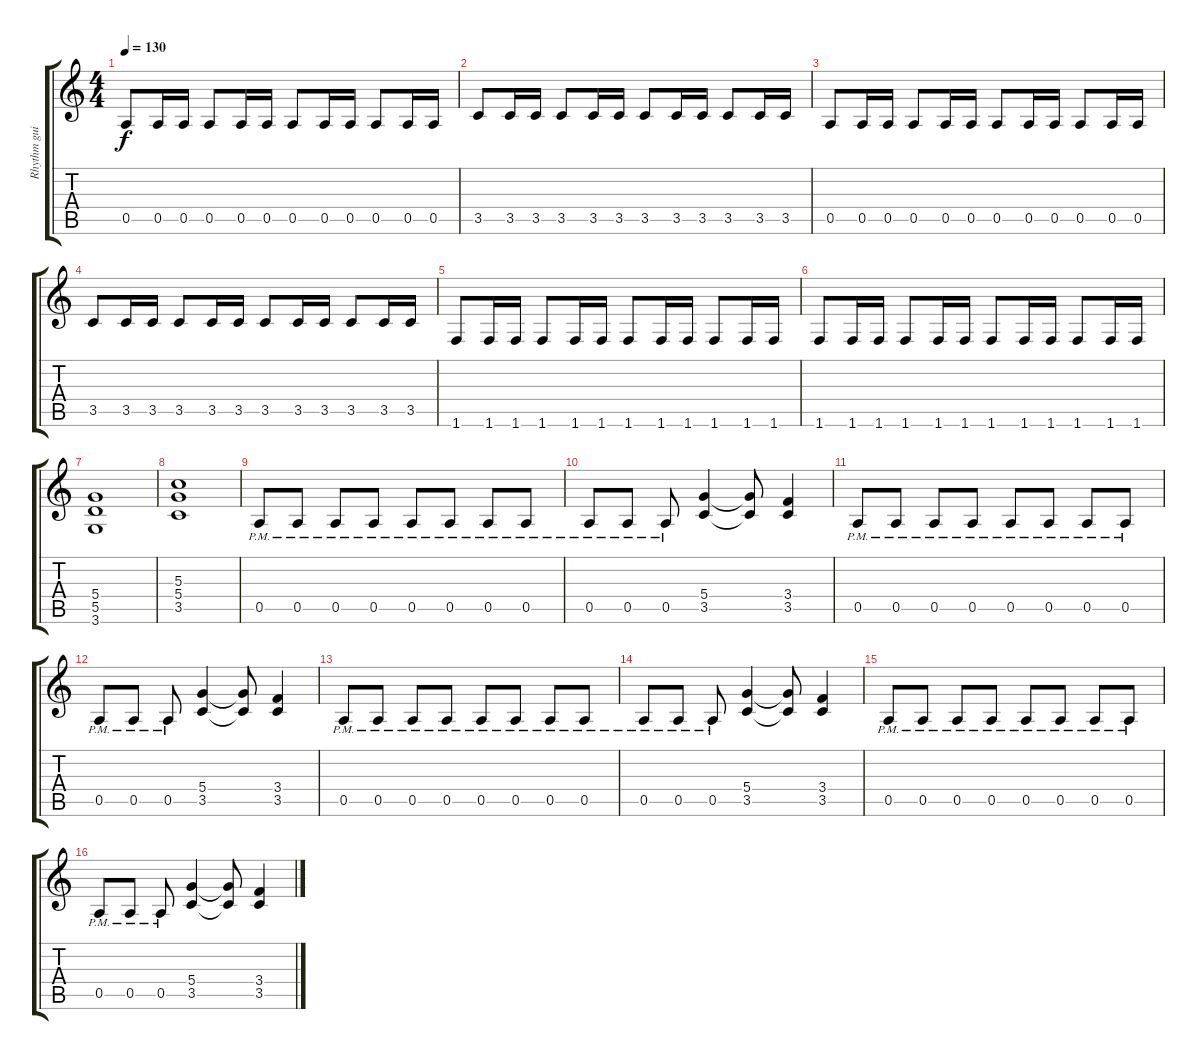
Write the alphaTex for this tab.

\track ("Rhythm guitar" "Rhythm gui") {instrument distortionguitar}
\staff {score tabs}
\tuning (E4 B3 G3 D3 A2 E2) {hide}
\ts (4 4)
\tempo 130
\clef g2
\ks c
0.5.8{dy f} 0.5.16 0.5.16 0.5.8 0.5.16 0.5.16 0.5.8 0.5.16 0.5.16 0.5.8 0.5.16 0.5.16 |
3.5.8 3.5.16 3.5.16 3.5.8 3.5.16 3.5.16 3.5.8 3.5.16 3.5.16 3.5.8 3.5.16 3.5.16 |
0.5.8 0.5.16 0.5.16 0.5.8 0.5.16 0.5.16 0.5.8 0.5.16 0.5.16 0.5.8 0.5.16 0.5.16 |
3.5.8 3.5.16 3.5.16 3.5.8 3.5.16 3.5.16 3.5.8 3.5.16 3.5.16 3.5.8 3.5.16 3.5.16 |
1.6.8 1.6.16 1.6.16 1.6.8 1.6.16 1.6.16 1.6.8 1.6.16 1.6.16 1.6.8 1.6.16 1.6.16 |
1.6.8 1.6.16 1.6.16 1.6.8 1.6.16 1.6.16 1.6.8 1.6.16 1.6.16 1.6.8 1.6.16 1.6.16 |
(5.4 5.5 3.6).1 |
(5.3 5.4 3.5).1 |
0.5{pm}.8 0.5{pm}.8 0.5{pm}.8 0.5{pm}.8 0.5{pm}.8 0.5{pm}.8 0.5{pm}.8 0.5{pm}.8 |
0.5{pm}.8 0.5{pm}.8 0.5{pm}.8 (5.4 3.5).4 (5.4{t} 3.5{t}).8 (3.4 3.5).4 |
0.5{pm}.8 0.5{pm}.8 0.5{pm}.8 0.5{pm}.8 0.5{pm}.8 0.5{pm}.8 0.5{pm}.8 0.5{pm}.8 |
0.5{pm}.8 0.5{pm}.8 0.5{pm}.8 (5.4 3.5).4 (5.4{t} 3.5{t}).8 (3.4 3.5).4 |
0.5{pm}.8 0.5{pm}.8 0.5{pm}.8 0.5{pm}.8 0.5{pm}.8 0.5{pm}.8 0.5{pm}.8 0.5{pm}.8 |
0.5{pm}.8 0.5{pm}.8 0.5{pm}.8 (5.4 3.5).4 (5.4{t} 3.5{t}).8 (3.4 3.5).4 |
0.5{pm}.8 0.5{pm}.8 0.5{pm}.8 0.5{pm}.8 0.5{pm}.8 0.5{pm}.8 0.5{pm}.8 0.5{pm}.8 |
0.5{pm}.8 0.5{pm}.8 0.5{pm}.8 (5.4 3.5).4 (5.4{t} 3.5{t}).8 (3.4 3.5).4
